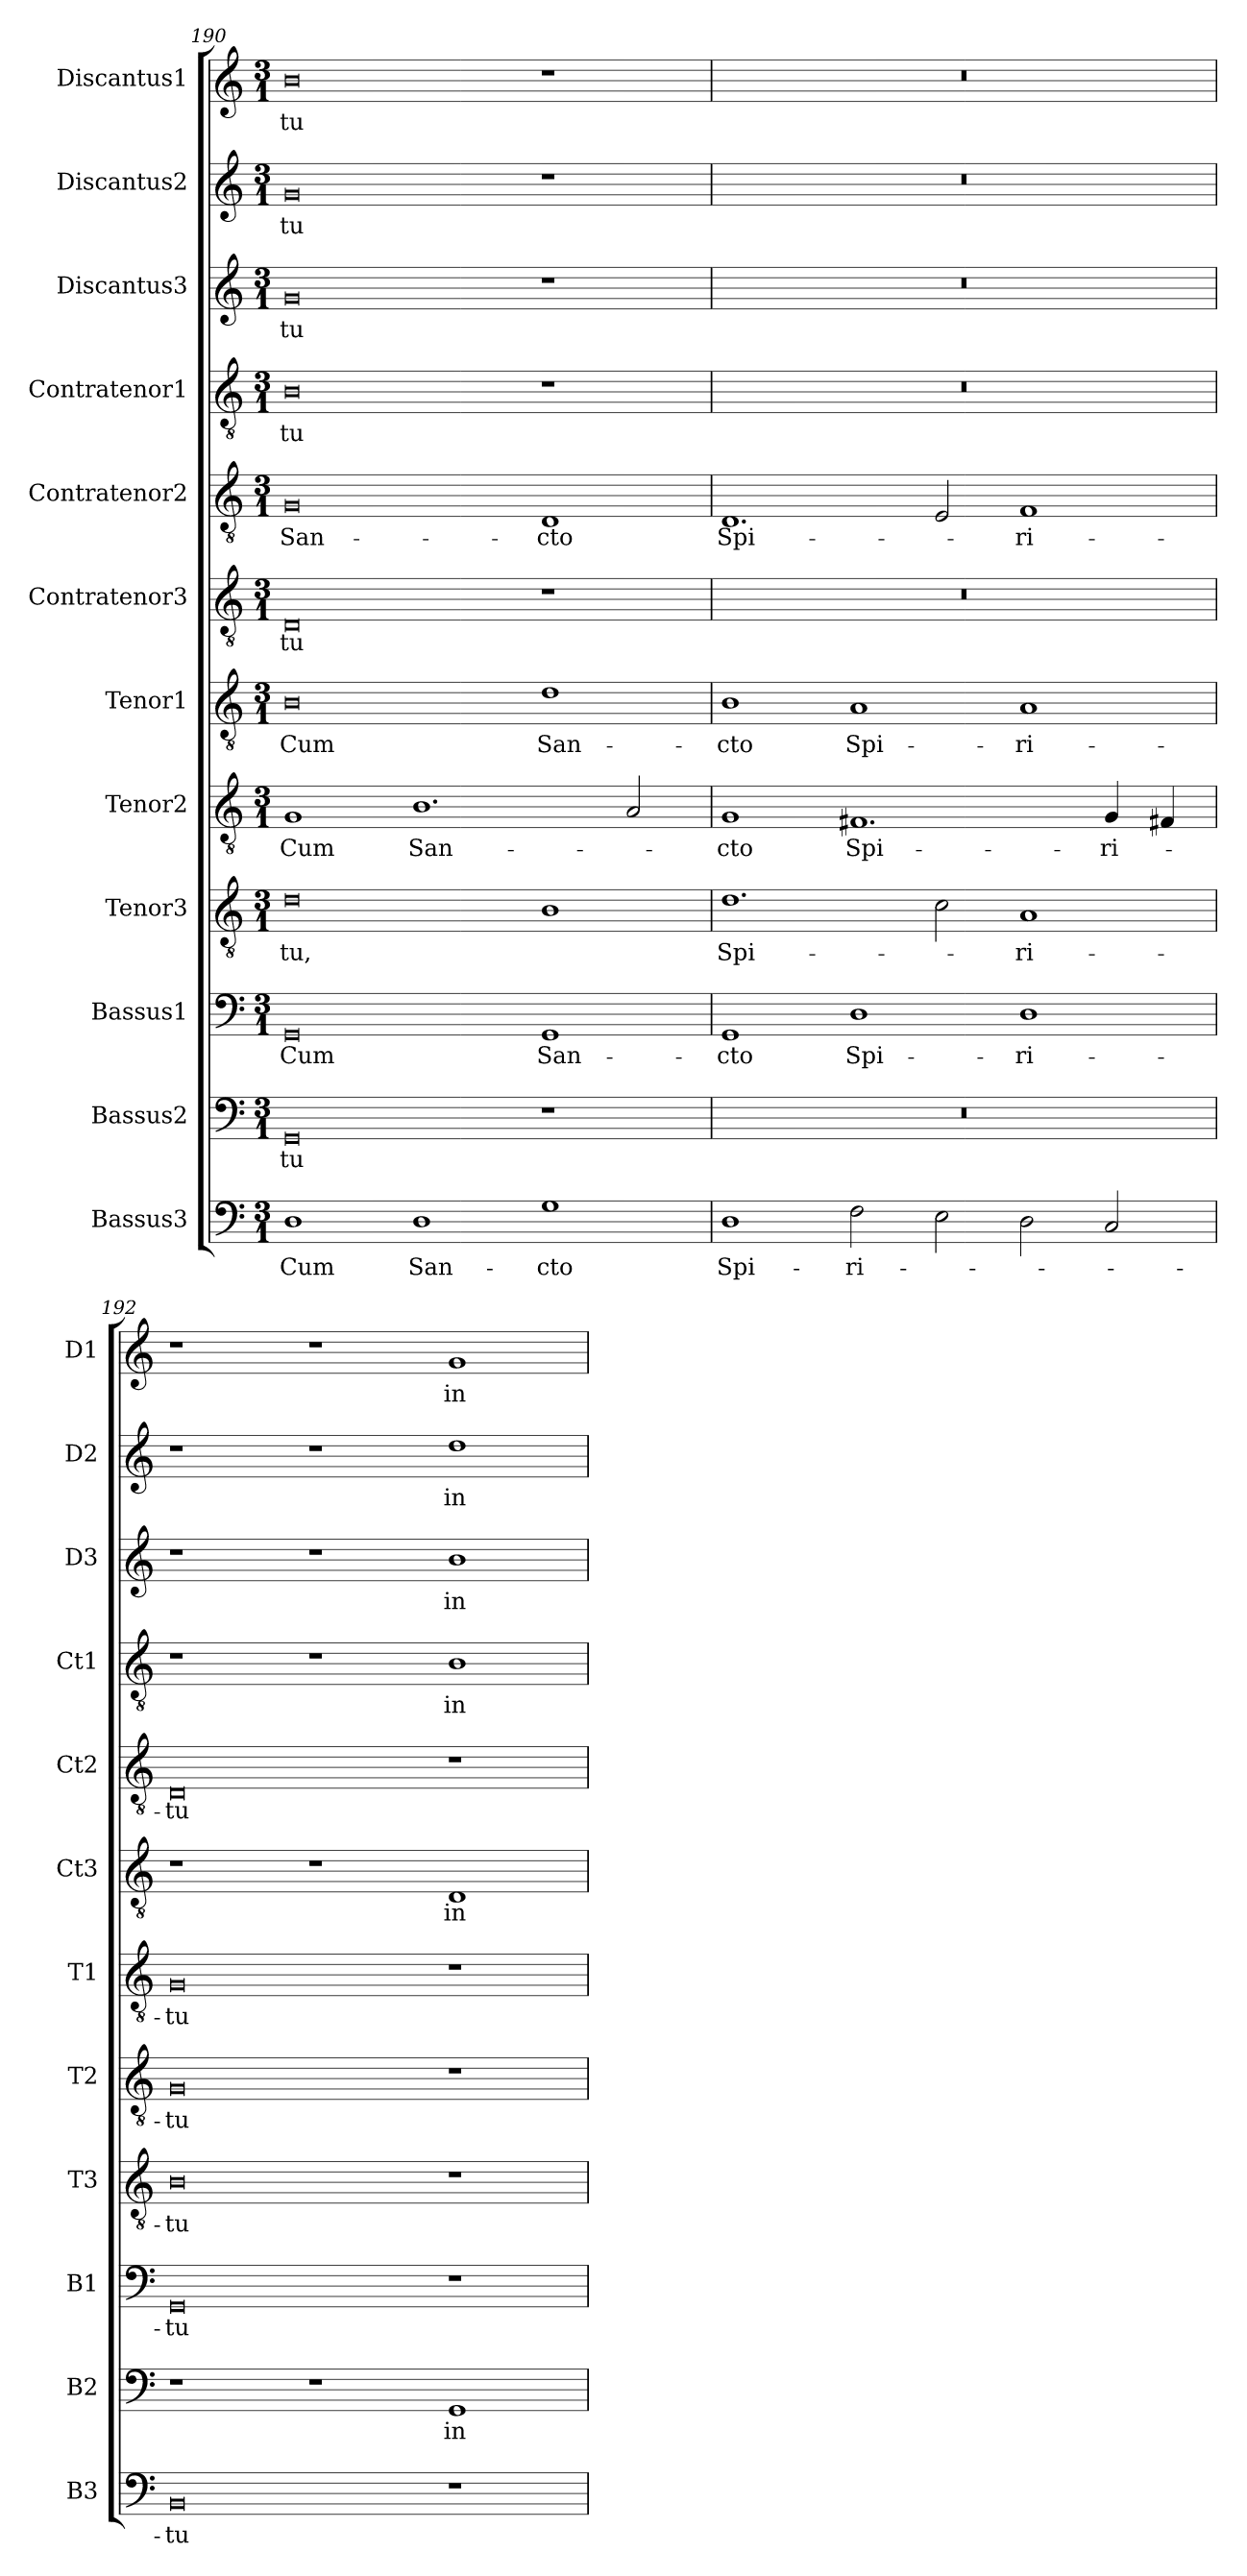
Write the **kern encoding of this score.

**kern	**text	**kern	**text	**kern	**text	**kern	**text	**kern	**text	**kern	**text	**kern	**text	**kern	**text	**kern	**text	**kern	**text	**kern	**text	**kern	**text
*part12	*part12	*part11	*part11	*part10	*part10	*part9	*part9	*part8	*part8	*part7	*part7	*part6	*part6	*part5	*part5	*part4	*part4	*part3	*part3	*part2	*part2	*part1	*part1
*staff12	*staff12	*staff11	*staff11	*staff10	*staff10	*staff9	*staff9	*staff8	*staff8	*staff7	*staff7	*staff6	*staff6	*staff5	*staff5	*staff4	*staff4	*staff3	*staff3	*staff2	*staff2	*staff1	*staff1
*I"Bassus3	*	*I"Bassus2	*	*I"Bassus1	*	*I"Tenor3	*	*I"Tenor2	*	*I"Tenor1	*	*I"Contratenor3	*	*I"Contratenor2	*	*I"Contratenor1	*	*I"Discantus3	*	*I"Discantus2	*	*I"Discantus1	*
*I'B3	*	*I'B2	*	*I'B1	*	*I'T3	*	*I'T2	*	*I'T1	*	*I'Ct3	*	*I'Ct2	*	*I'Ct1	*	*I'D3	*	*I'D2	*	*I'D1	*
*clefF4	*	*clefF4	*	*clefF4	*	*clefGv2	*	*clefGv2	*	*clefGv2	*	*clefGv2	*	*clefGv2	*	*clefGv2	*	*clefG2	*	*clefG2	*	*clefG2	*
*k[]	*	*k[]	*	*k[]	*	*k[]	*	*k[]	*	*k[]	*	*k[]	*	*k[]	*	*k[]	*	*k[]	*	*k[]	*	*k[]	*
*M3/1	*	*M3/1	*	*M3/1	*	*M3/1	*	*M3/1	*	*M3/1	*	*M3/1	*	*M3/1	*	*M3/1	*	*M3/1	*	*M3/1	*	*M3/1	*
=190	=190	=190	=190	=190	=190	=190	=190	=190	=190	=190	=190	=190	=190	=190	=190	=190	=190	=190	=190	=190	=190	=190	=190
1D\	Cum	0GG/	-tu	0GG/	Cum	0d\	-tu,	1G/	Cum	0B\	Cum	0D/	-tu	0G/	San-	0B\	-tu	0g/	-tu	0g/	-tu	0b\	-tu
1D\	San-	.	.	.	.	.	.	1.B\	San-	.	.	.	.	.	.	.	.	.	.	.	.	.	.
1G\	-cto	1r	.	1GG/	San-	1B\	.	.	.	1d\	San-	1r	.	1D/	-cto	1r	.	1r	.	1r	.	1r	.
.	.	.	.	.	.	.	.	2A/	.	.	.	.	.	.	.	.	.	.	.	.	.	.	.
=191	=191	=191	=191	=191	=191	=191	=191	=191	=191	=191	=191	=191	=191	=191	=191	=191	=191	=191	=191	=191	=191	=191	=191
1D\	Spi-	0.r	.	1GG/	-cto	1.d\	Spi-	1G/	-cto	1B\	-cto	0.r	.	1.D/	Spi-	0.r	.	0.r	.	0.r	.	0.r	.
2F\	-ri-	.	.	1D\	Spi-	.	.	1.F#X/	Spi-	1A/	Spi-	.	.	.	.	.	.	.	.	.	.	.	.
2E\	.	.	.	.	.	2c\	.	.	.	.	.	.	.	2E/	.	.	.	.	.	.	.	.	.
2D\	.	.	.	1D\	-ri-	1A/	-ri-	.	.	1A/	-ri-	.	.	1F/	-ri-	.	.	.	.	.	.	.	.
2C/	.	.	.	.	.	.	.	4G/	-ri-	.	.	.	.	.	.	.	.	.	.	.	.	.	.
.	.	.	.	.	.	.	.	4F#X/	.	.	.	.	.	.	.	.	.	.	.	.	.	.	.
=192	=192	=192	=192	=192	=192	=192	=192	=192	=192	=192	=192	=192	=192	=192	=192	=192	=192	=192	=192	=192	=192	=192	=192
0BB/	-tu	1r	.	0GG/	-tu	0B\	-tu	0G/	-tu	0G/	-tu	1r	.	0D/	-tu	1r	.	1r	.	1r	.	1r	.
.	.	1r	.	.	.	.	.	.	.	.	.	1r	.	.	.	1r	.	1r	.	1r	.	1r	.
1r	.	1GG/	in	1r	.	1r	.	1r	.	1r	.	1D/	in	1r	.	1B\	in	1b\	in	1dd\	in	1g/	in
=	=	=	=	=	=	=	=	=	=	=	=	=	=	=	=	=	=	=	=	=	=	=	=
*-	*-	*-	*-	*-	*-	*-	*-	*-	*-	*-	*-	*-	*-	*-	*-	*-	*-	*-	*-	*-	*-	*-	*-
